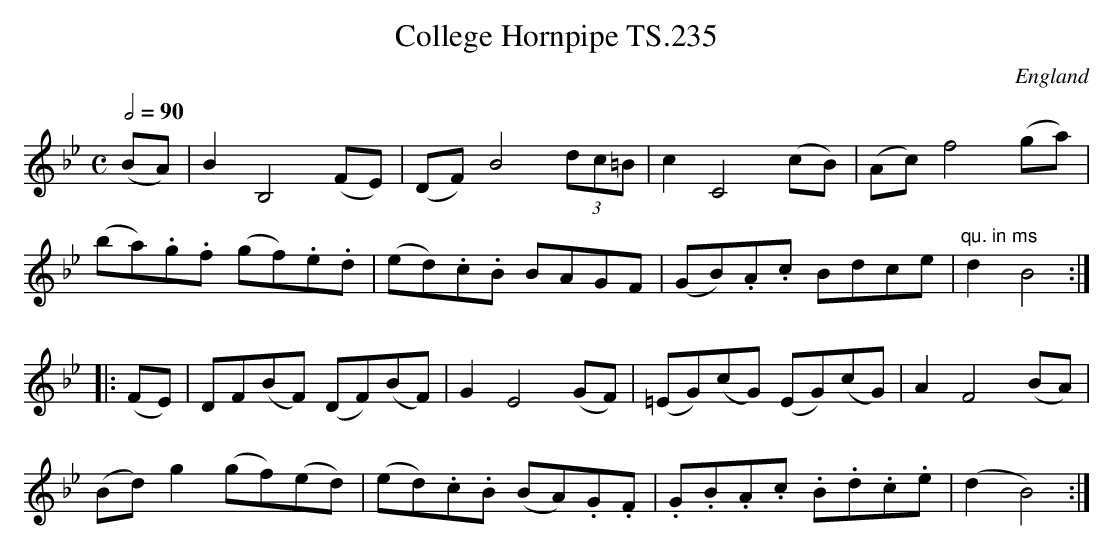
X:1
T:College Hornpipe TS.235
M:C
L:1/8
Q:1/2=90
O:England
K:Bb major
(BA)|B2B,4(FE)|(DF)B4(3dc=B|c2C4(cB)|(Ac)f4(ga)|!
(ba).g.f (gf).e.d|(ed).c.B BAGF|(GB).A.c Bdce|"qu. in ms"d2B4:|!
|:(FE)|DF(BF) (DF)(BF)|G2E4(GF)|(=EG)(cG) (EG)(cG)|A2F4(BA)|!
(Bd)g2(gf)(ed)|(ed).c.B (BA).G.F|.G.B.A.c .B.d.c.e|(d2B4):|]
